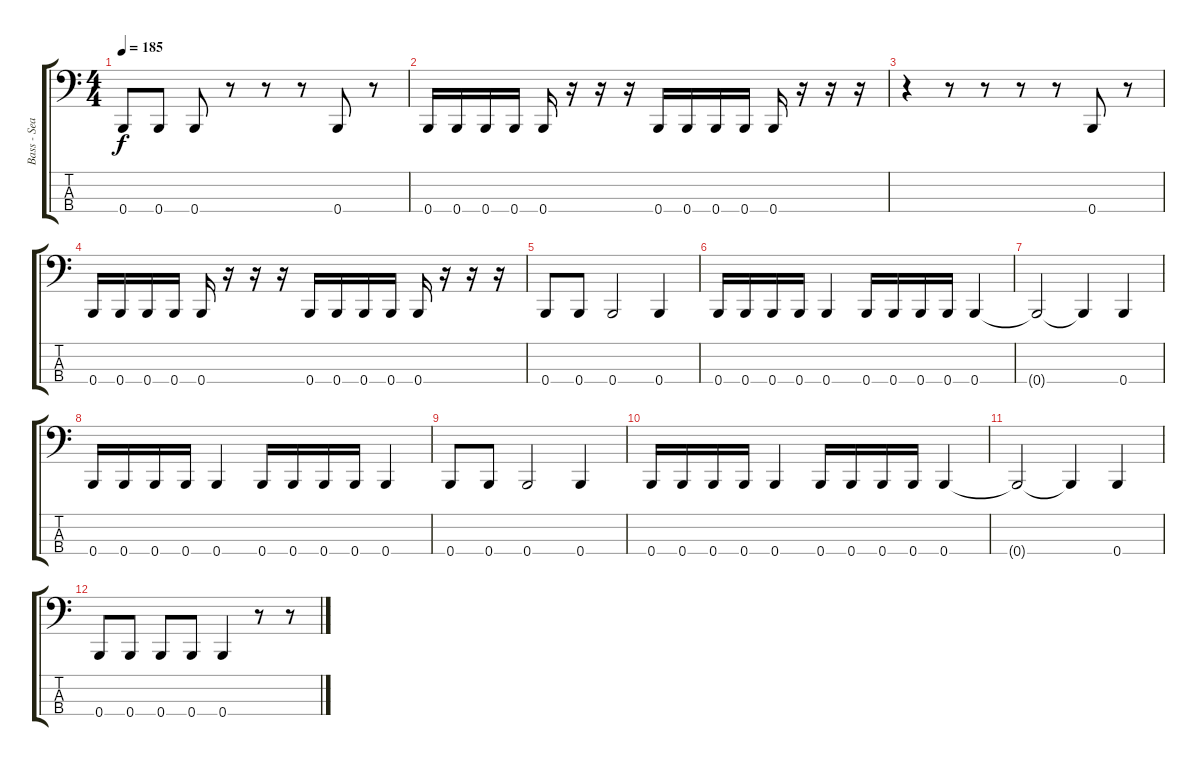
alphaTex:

\track ("Bass - Sean" "Bass - Sea") {instrument electricbasspick}
\staff {score tabs}
\tuning (E2 B1 Gb1 B0) {hide}
\ts (4 4)
\tempo 185
\clef f4
\ks c
0.4.8{dy f} 0.4.8 0.4.8 r.8 r.8 r.8 0.4.8 r.8 |
0.4.16 0.4.16 0.4.16 0.4.16 0.4.16 r.16 r.16 r.16 0.4.16 0.4.16 0.4.16 0.4.16 0.4.16 r.16 r.16 r.16 |
r.4 r.8 r.8 r.8 r.8 0.4.8 r.8 |
0.4.16 0.4.16 0.4.16 0.4.16 0.4.16 r.16 r.16 r.16 0.4.16 0.4.16 0.4.16 0.4.16 0.4.16 r.16 r.16 r.16 |
0.4.8 0.4.8 0.4.2 0.4.4 |
0.4.16 0.4.16 0.4.16 0.4.16 0.4.4 0.4.16 0.4.16 0.4.16 0.4.16 0.4.4 |
0.4{t}.2 0.4{t}.4 0.4.4 |
0.4.16 0.4.16 0.4.16 0.4.16 0.4.4 0.4.16 0.4.16 0.4.16 0.4.16 0.4.4 |
0.4.8 0.4.8 0.4.2 0.4.4 |
0.4.16 0.4.16 0.4.16 0.4.16 0.4.4 0.4.16 0.4.16 0.4.16 0.4.16 0.4.4 |
0.4{t}.2 0.4{t}.4 0.4.4 |
0.4.8 0.4.8 0.4.8 0.4.8 0.4.4 r.8 r.8
